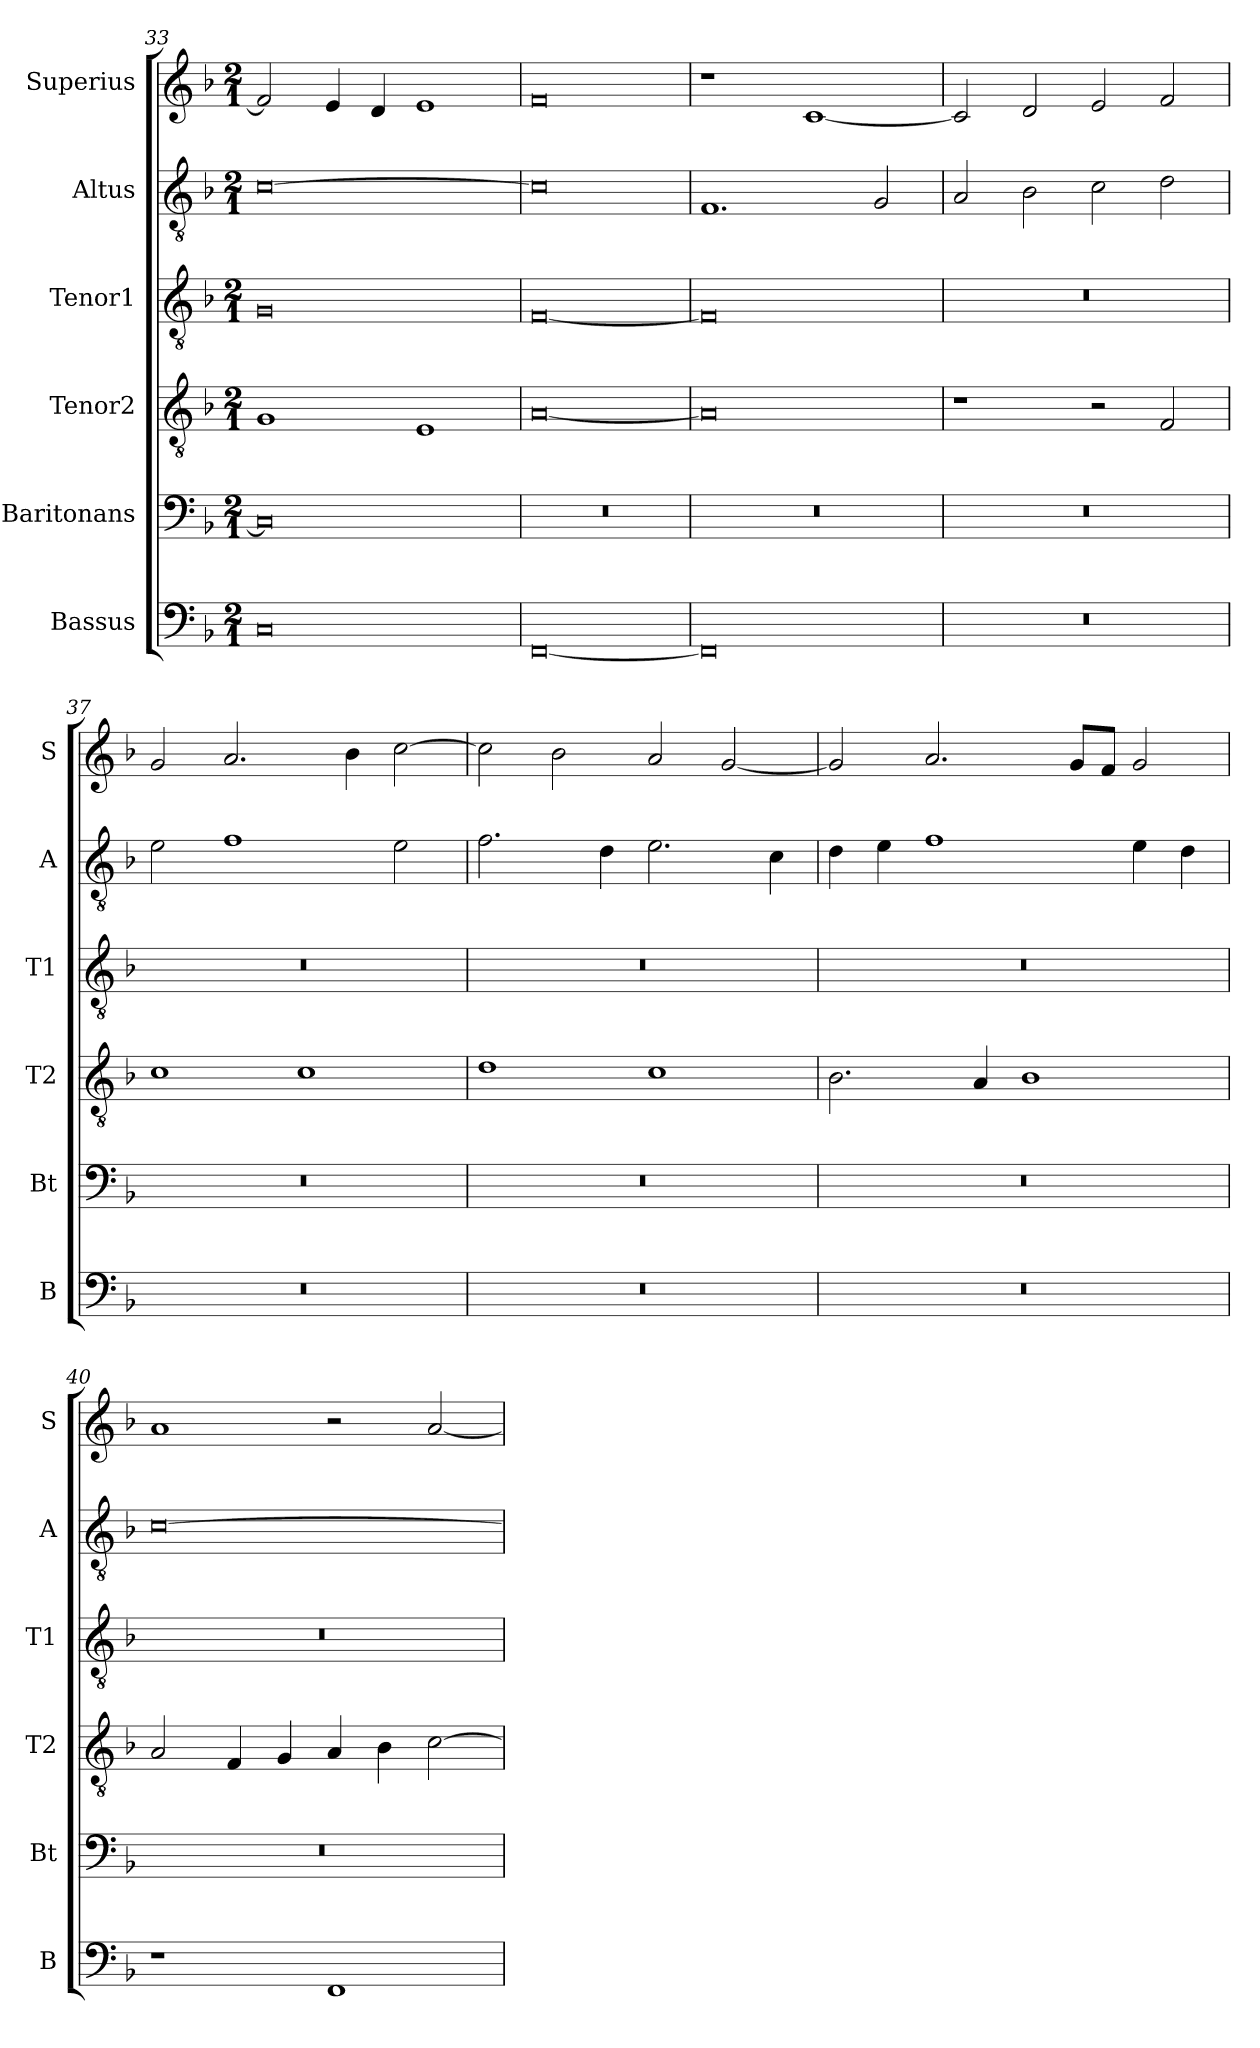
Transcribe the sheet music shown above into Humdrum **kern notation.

**kern	**kern	**kern	**kern	**kern	**kern
*part6	*part5	*part4	*part3	*part2	*part1
*staff6	*staff5	*staff4	*staff3	*staff2	*staff1
*I"Bassus	*I"Baritonans	*I"Tenor2	*I"Tenor1	*I"Altus	*I"Superius
*I'B	*I'Bt	*I'T2	*I'T1	*I'A	*I'S
*clefF4	*clefF4	*clefGv2	*clefGv2	*clefGv2	*clefG2
*k[b-]	*k[b-]	*k[b-]	*k[b-]	*k[b-]	*k[b-]
*M2/1	*M2/1	*M2/1	*M2/1	*M2/1	*M2/1
=33	=33	=33	=33	=33	=33
0C	0C]	1G	0G	[0c	2f/]
.	.	.	.	.	4e/
.	.	.	.	.	4d/
.	.	1E	.	.	1e
=34	=34	=34	=34	=34	=34
[0FF	0r	[0A	[0F	0c]	0f
=35	=35	=35	=35	=35	=35
0FF]	0r	0A]	0F]	1.F	1r
.	.	.	.	.	[1c
.	.	.	.	2G/	.
=36	=36	=36	=36	=36	=36
0r	0r	1r	0r	2A/	2c/]
.	.	.	.	2B-\	2d/
.	.	2r	.	2c\	2e/
.	.	2F/	.	2d\	2f/
=37	=37	=37	=37	=37	=37
0r	0r	1c	0r	2e\	2g/
.	.	.	.	1f	2.a/
.	.	1c	.	.	.
.	.	.	.	.	4b-\
.	.	.	.	2e\	[2cc\
=38	=38	=38	=38	=38	=38
0r	0r	1d	0r	2.f\	2cc\]
.	.	.	.	.	2b-\
.	.	.	.	4d\	.
.	.	1c	.	2.e\	2a/
.	.	.	.	.	[2g/
.	.	.	.	4c\	.
=39	=39	=39	=39	=39	=39
0r	0r	2.B-\	0r	4d\	2g/]
.	.	.	.	4e\	.
.	.	.	.	1f	2.a/
.	.	4A/	.	.	.
.	.	1B-	.	.	.
.	.	.	.	.	8g/L
.	.	.	.	.	8f/J
.	.	.	.	4e\	2g/
.	.	.	.	4d\	.
=40	=40	=40	=40	=40	=40
1r	0r	2A/	0r	[0c	1a
.	.	4F/	.	.	.
.	.	4G/	.	.	.
1FF	.	4A/	.	.	2r
.	.	4B-\	.	.	.
.	.	[2c\	.	.	[2a/
=	=	=	=	=	=
*-	*-	*-	*-	*-	*-
